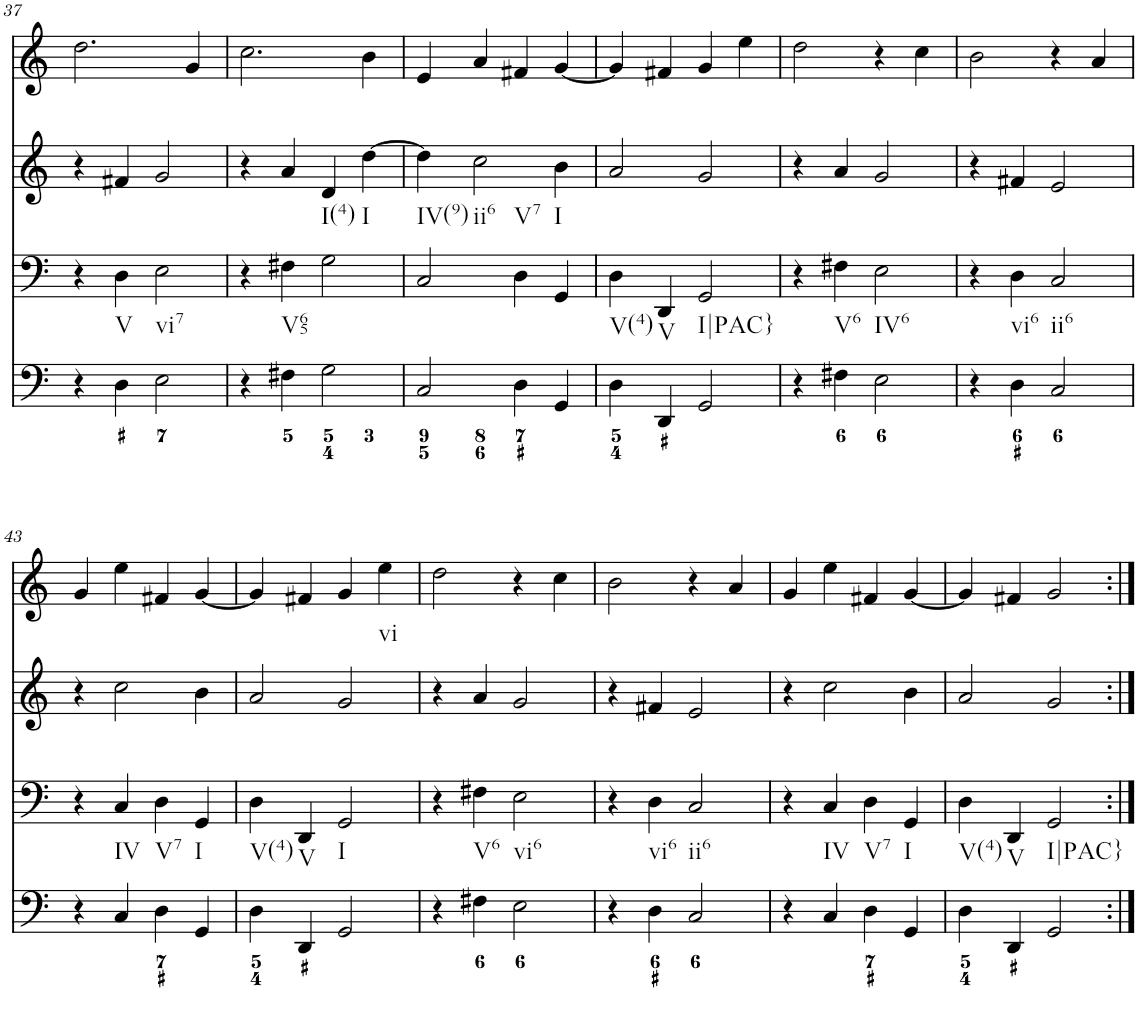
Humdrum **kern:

**kern	**kern	**kern	**kern
*part4	*part3	*part2	*part1
*staff4	*staff3	*staff2	*staff1
*I"Piano	*I"Piano	*I"Piano	*I"Piano
*I'Pno	*I'Pno	*I'Pno	*I'Pno
!!LO:PB:g=z
*clefF4	*clefF4	*clefG2	*clefG2
*k[]	*k[]	*k[]	*k[]
*M2/2	*M2/2	*M2/2	*M2/2
*met(c|)	*met(c|)	*met(c|)	*met(c|)
=37	=37	=37	=37
4r	4r	4r	2.dd\
4D\	4D\	4f#X/	.
2E\	2E\	2g/	.
.	.	.	4g/
=38	=38	=38	=38
4r	4r	4r	2.cc\
4F#X\	4F#X\	4a/	.
2G\	2G\	4d/	.
.	.	[4dd\	4b\
=39	=39	=39	=39
2C/	2C/	4dd\]	4e/
.	.	2cc\	4a/
4D\	4D\	.	4f#X/
4GG/	4GG/	4b\	[4g/
=40	=40	=40	=40
4D\	4D\	2a/	4g/]
4DD/	4DD/	.	4f#X/
2GG/	2GG/	2g/	4g/
.	.	.	4ee\
=41	=41	=41	=41
4r	4r	4r	2dd\
4F#X\	4F#X\	4a/	.
2E\	2E\	2g/	4r
.	.	.	4cc\
=42	=42	=42	=42
4r	4r	4r	2b\
4D\	4D\	4f#X/	.
2C/	2C/	2e/	4r
.	.	.	4a/
!!LO:LB:g=z
=43	=43	=43	=43
4r	4r	4r	4g/
4C/	4C/	2cc\	4ee\
4D\	4D\	.	4f#X/
4GG/	4GG/	4b\	[4g/
=44	=44	=44	=44
4D\	4D\	2a/	4g/]
4DD/	4DD/	.	4f#X/
2GG/	2GG/	2g/	4g/
.	.	.	4ee\
=45	=45	=45	=45
4r	4r	4r	2dd\
4F#X\	4F#X\	4a/	.
2E\	2E\	2g/	4r
.	.	.	4cc\
=46	=46	=46	=46
4r	4r	4r	2b\
4D\	4D\	4f#X/	.
2C/	2C/	2e/	4r
.	.	.	4a/
=47	=47	=47	=47
4r	4r	4r	4g/
4C/	4C/	2cc\	4ee\
4D\	4D\	.	4f#X/
4GG/	4GG/	4b\	[4g/
=48	=48	=48	=48
4D\	4D\	2a/	4g/]
4DD/	4DD/	.	4f#X/
2GG/	2GG/	2g/	2g/
=:|!	=:|!	=:|!	=:|!
*-	*-	*-	*-
